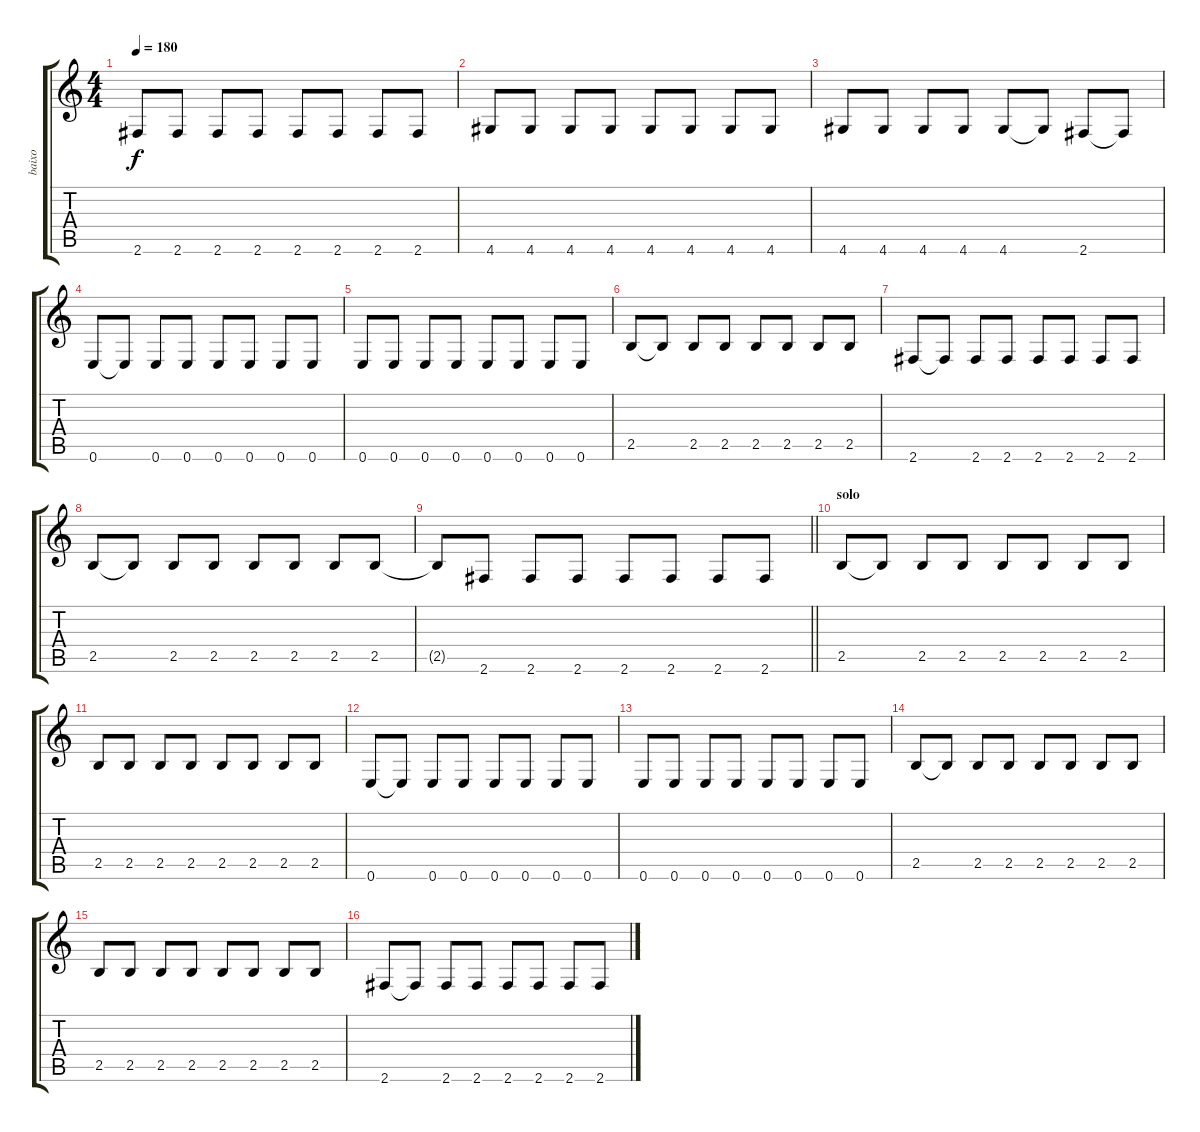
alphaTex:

\track ("baixo" "baixo") {instrument electricbassfinger}
\staff {score tabs}
\tuning (E4 B3 G3 D3 A2 E2) {hide}
\ts (4 4)
\tempo 180
\clef g2
\ks c
2.6.8{dy f} 2.6.8 2.6.8 2.6.8 2.6.8 2.6.8 2.6.8 2.6.8 |
4.6.8 4.6.8 4.6.8 4.6.8 4.6.8 4.6.8 4.6.8 4.6.8 |
4.6.8 4.6.8 4.6.8 4.6.8 4.6.8 4.6{t}.8 2.6.8 2.6{t}.8 |
0.6.8 0.6{t}.8 0.6.8 0.6.8 0.6.8 0.6.8 0.6.8 0.6.8 |
0.6.8 0.6.8 0.6.8 0.6.8 0.6.8 0.6.8 0.6.8 0.6.8 |
2.5.8 2.5{t}.8 2.5.8 2.5.8 2.5.8 2.5.8 2.5.8 2.5.8 |
2.6.8 2.6{t}.8 2.6.8 2.6.8 2.6.8 2.6.8 2.6.8 2.6.8 |
2.5.8 2.5{t}.8 2.5.8 2.5.8 2.5.8 2.5.8 2.5.8 2.5.8 |
\barLineRight lightlight
2.5{t}.8 2.6.8 2.6.8 2.6.8 2.6.8 2.6.8 2.6.8 2.6.8 |
\section ("" "solo")
2.5.8 2.5{t}.8 2.5.8 2.5.8 2.5.8 2.5.8 2.5.8 2.5.8 |
2.5.8 2.5.8 2.5.8 2.5.8 2.5.8 2.5.8 2.5.8 2.5.8 |
0.6.8 0.6{t}.8 0.6.8 0.6.8 0.6.8 0.6.8 0.6.8 0.6.8 |
0.6.8 0.6.8 0.6.8 0.6.8 0.6.8 0.6.8 0.6.8 0.6.8 |
2.5.8 2.5{t}.8 2.5.8 2.5.8 2.5.8 2.5.8 2.5.8 2.5.8 |
2.5.8 2.5.8 2.5.8 2.5.8 2.5.8 2.5.8 2.5.8 2.5.8 |
2.6.8 2.6{t}.8 2.6.8 2.6.8 2.6.8 2.6.8 2.6.8 2.6.8
